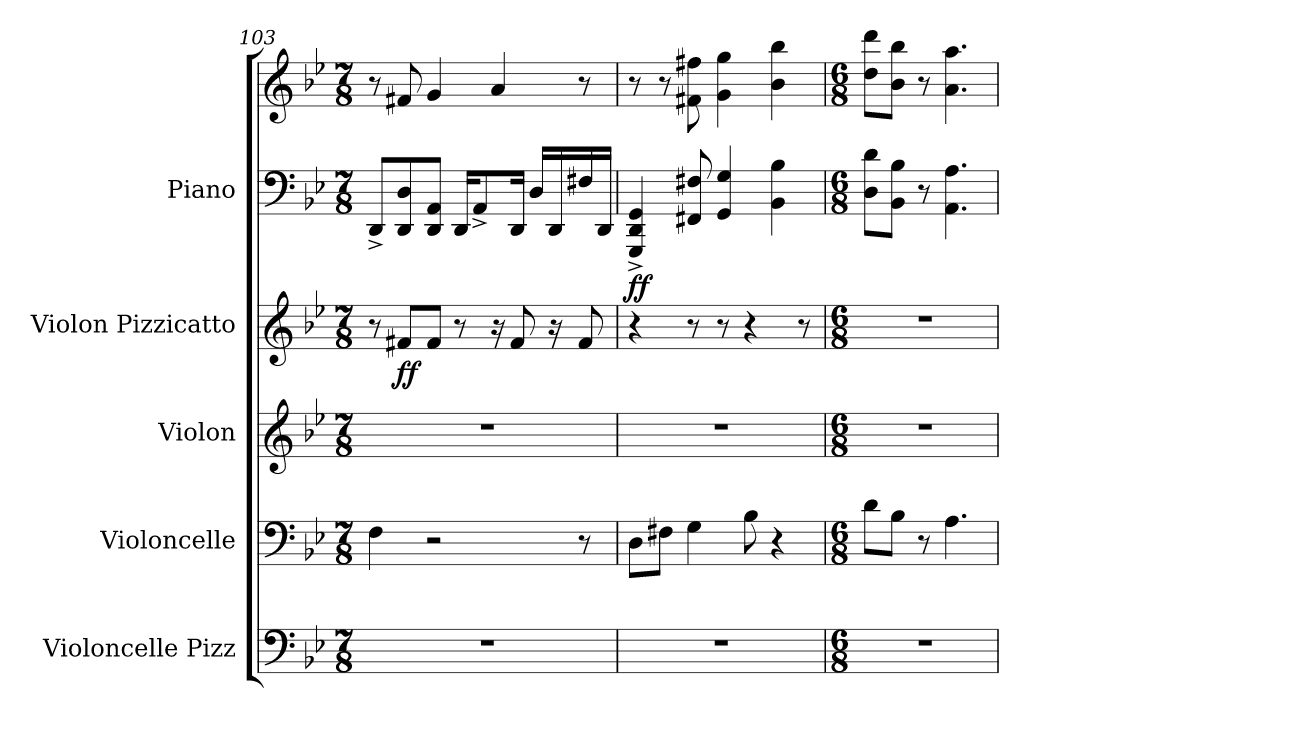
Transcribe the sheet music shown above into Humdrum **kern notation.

**kern	**kern	**kern	**kern	**dynam	**kern	**kern	**dynam
*part5	*part4	*part3	*part2	*part2	*part1	*part1	*part1
*staff6	*staff5	*staff4	*staff3	*staff3	*staff2	*staff1	*staff1/2
*I"Violoncelle Pizz	*I"Violoncelle	*I"Violon	*I"Violon Pizzicatto	*	*I"Piano	*	*
*I'Vlc Pizz	*I'Vlc	*I'Vln.	*I'Vln. Pizz.	*	*I'Pia.	*	*
*clefF4	*clefF4	*clefG2	*clefG2	*	*clefF4	*clefG2	*
*k[b-e-]	*k[b-e-]	*k[b-e-]	*k[b-e-]	*	*k[b-e-]	*k[b-e-]	*
*M7/8	*M7/8	*M7/8	*M7/8	*	*M7/8	*M7/8	*
=103	=103	=103	=103	=103	=103	=103	=103
2..r	4F\	2..r	8r	.	8DD^/L	8r	.
!	!	!	!	!LO:DY:b	!	!	!
.	.	.	8f#X/L	ff	8DD/ 8D/	8f#X/	.
.	2r	.	8f#/J	.	8DD/ 8AA/J	4g/	.
.	.	.	8r	.	16DD/KL	.	.
.	.	.	.	.	8AA^/	.	.
.	.	.	16r	.	.	4a/	.
.	.	.	8f#/	.	16DD/Jk	.	.
.	.	.	.	.	16D/LL	.	.
.	.	.	16r	.	16DD/	.	.
.	8r	.	8f#/	.	16F#X/	8r	.
.	.	.	.	.	16DD/JJ	.	.
=104	=104	=104	=104	=104	=104	=104	=104
!	!	!	!	!	!	!	!LO:DY:b=2
2..r	8D\L	2..r	4r	.	4GGG/^ 4DD/^ 4GG/^	8r	ff
.	8F#X\J	.	.	.	.	8r	.
.	4G\	.	8r	.	8FF#X/ 8F#X/	8f#X\ 8ff#X\	.
.	.	.	8r	.	4GG/ 4G/	4g\ 4gg\	.
.	8B-\	.	4r	.	.	.	.
.	4r	.	.	.	4BB-\ 4B-\	4b-\ 4bb-\	.
.	.	.	8r	.	.	.	.
=105	=105	=105	=105	=105	=105	=105	=105
*M6/8	*M6/8	*M6/8	*M6/8	*	*M6/8	*M6/8	*
2.r	8d\L	2.r	2.r	.	8D\ 8d\L	8dd\ 8ddd\L	.
.	8B-\J	.	.	.	8BB-\ 8B-\J	8b-\ 8bb-\J	.
.	8r	.	.	.	8r	8r	.
.	4.A\	.	.	.	4.AA\ 4.A\	4.a\ 4.aa\	.
=	=	=	=	=	=	=	=
*-	*-	*-	*-	*-	*-	*-	*-
